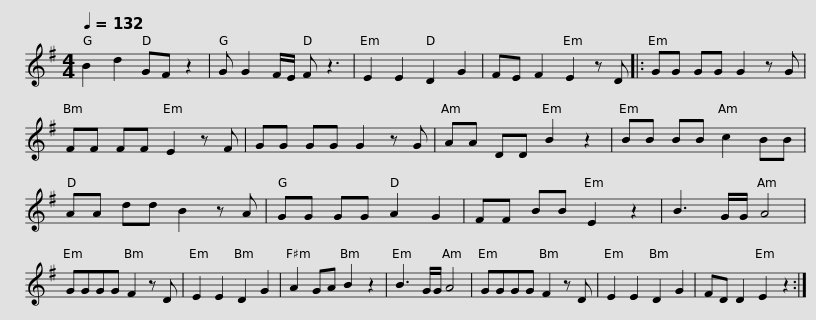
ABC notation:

X:1
L:1/8
Q:1/4=132
M:4/4
I:linebreak $
K:Emin
V:1 treble
V:1
 B2 d2 GF z2 | G G2 F/E/ F z3 | E2 E2 D2 G2 | FE F2 E2 z D |: GG GG G2 z G | %5
 FF FF E2 z F |$ GG GG G2 z G | AA DD B2 z2 | BB BB c2 BB | AA dd B2 z A | %10
 GG GG A2 G2 | FF BB E2 z2 | B3 G/G/ A4 |$ GGGG F2 z D | E2 E2 D2 G2 | %15
 A2 GA B2 z2 | B3 G/G/ A4 | GGGG F2 z D | E2 E2 D2 G2 | FD D2 E2 z2 :| %20
